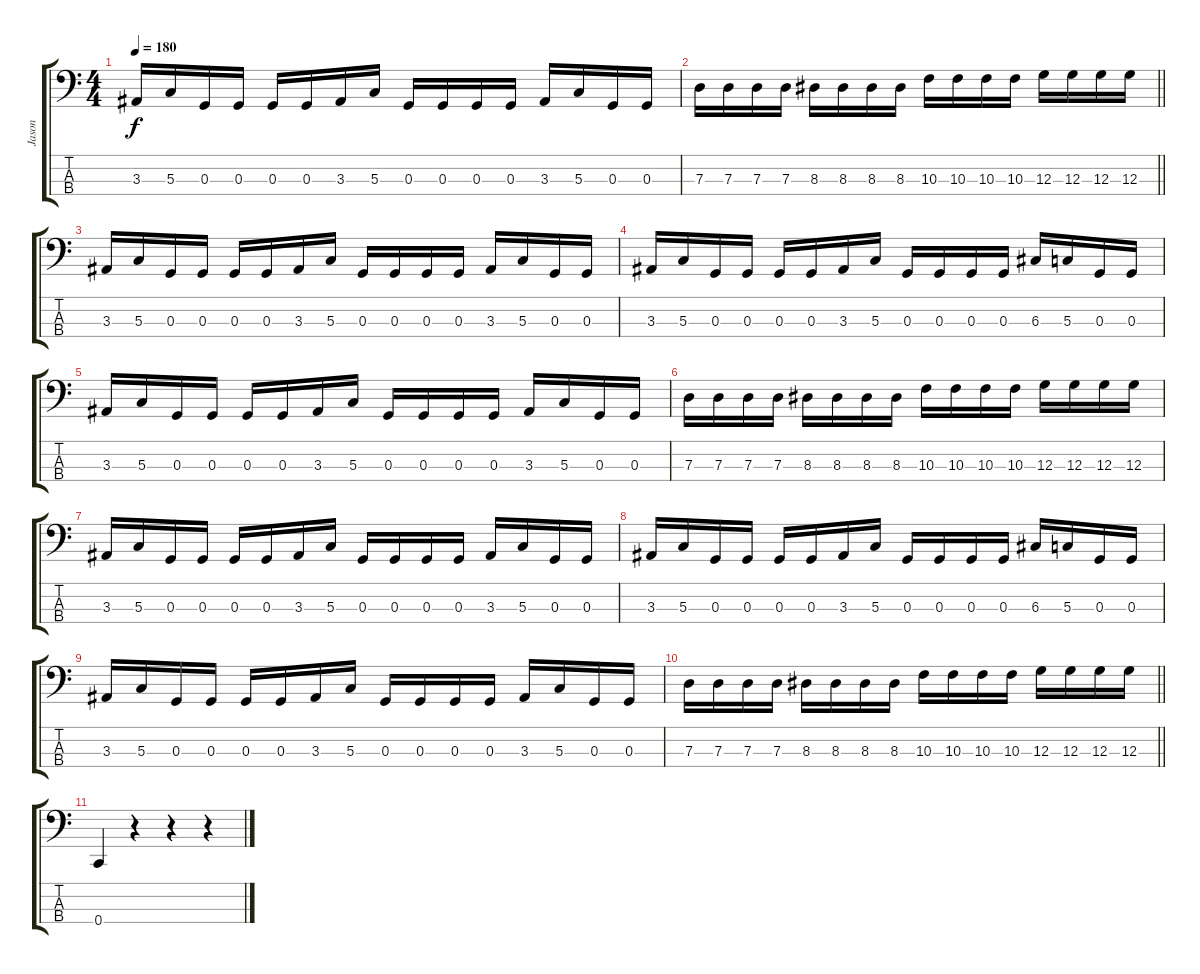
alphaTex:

\track ("Jason" "Jason") {instrument electricbasspick}
\staff {score tabs}
\tuning (F2 C2 G1 C1) {hide}
\ts (4 4)
\tempo 180
\clef f4
\ks c
3.3.16{dy f} 5.3.16 0.3.16 0.3.16 0.3.16 0.3.16 3.3.16 5.3.16 0.3.16 0.3.16 0.3.16 0.3.16 3.3.16 5.3.16 0.3.16 0.3.16 |
\barLineRight lightlight
7.3.16 7.3.16 7.3.16 7.3.16 8.3.16 8.3.16 8.3.16 8.3.16 10.3.16 10.3.16 10.3.16 10.3.16 12.3.16 12.3.16 12.3.16 12.3.16 |
3.3.16 5.3.16 0.3.16 0.3.16 0.3.16 0.3.16 3.3.16 5.3.16 0.3.16 0.3.16 0.3.16 0.3.16 3.3.16 5.3.16 0.3.16 0.3.16 |
3.3.16 5.3.16 0.3.16 0.3.16 0.3.16 0.3.16 3.3.16 5.3.16 0.3.16 0.3.16 0.3.16 0.3.16 6.3.16 5.3.16 0.3.16 0.3.16 |
3.3.16 5.3.16 0.3.16 0.3.16 0.3.16 0.3.16 3.3.16 5.3.16 0.3.16 0.3.16 0.3.16 0.3.16 3.3.16 5.3.16 0.3.16 0.3.16 |
7.3.16 7.3.16 7.3.16 7.3.16 8.3.16 8.3.16 8.3.16 8.3.16 10.3.16 10.3.16 10.3.16 10.3.16 12.3.16 12.3.16 12.3.16 12.3.16 |
3.3.16 5.3.16 0.3.16 0.3.16 0.3.16 0.3.16 3.3.16 5.3.16 0.3.16 0.3.16 0.3.16 0.3.16 3.3.16 5.3.16 0.3.16 0.3.16 |
3.3.16 5.3.16 0.3.16 0.3.16 0.3.16 0.3.16 3.3.16 5.3.16 0.3.16 0.3.16 0.3.16 0.3.16 6.3.16 5.3.16 0.3.16 0.3.16 |
3.3.16 5.3.16 0.3.16 0.3.16 0.3.16 0.3.16 3.3.16 5.3.16 0.3.16 0.3.16 0.3.16 0.3.16 3.3.16 5.3.16 0.3.16 0.3.16 |
\barLineRight lightlight
7.3.16 7.3.16 7.3.16 7.3.16 8.3.16 8.3.16 8.3.16 8.3.16 10.3.16 10.3.16 10.3.16 10.3.16 12.3.16 12.3.16 12.3.16 12.3.16 |
0.4.4 r.4 r.4 r.4
